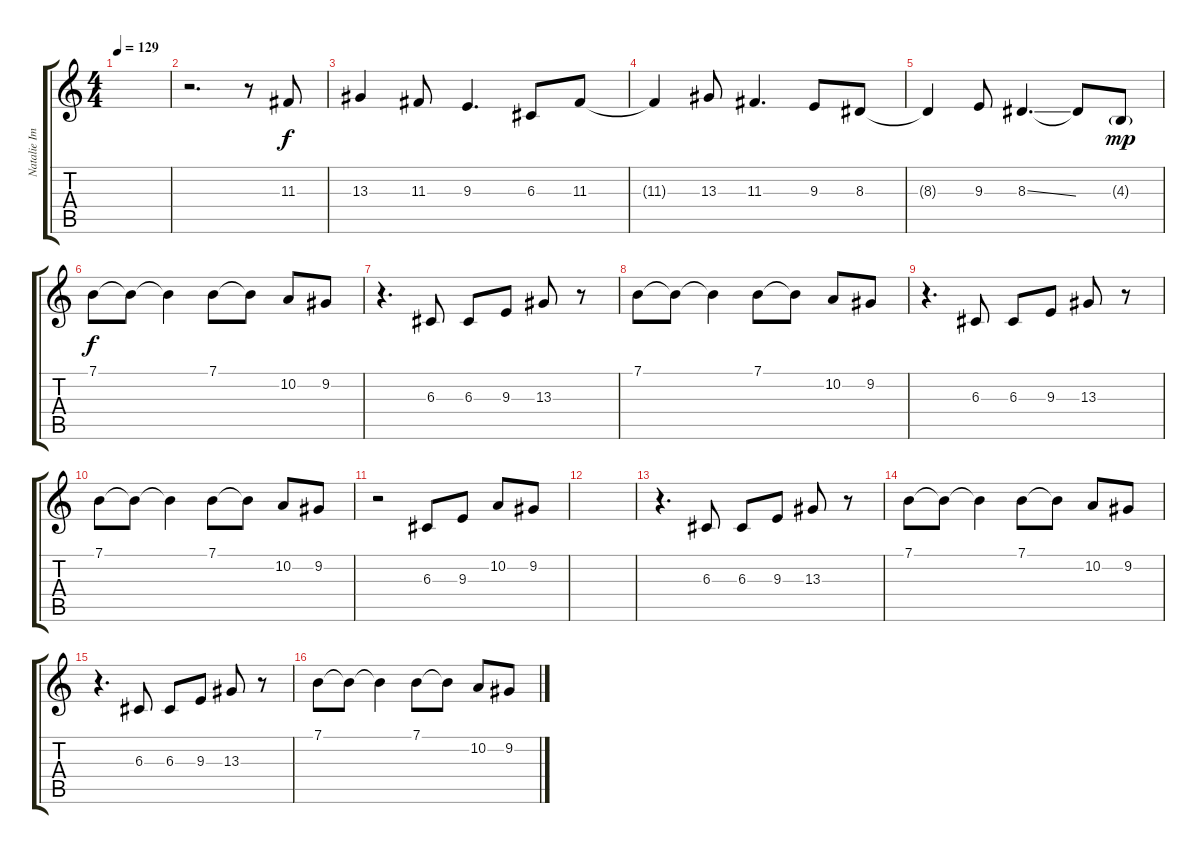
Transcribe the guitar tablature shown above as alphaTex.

\track ("Natalie Imbruglia's Beautifull Voice" "Natalie Im") {instrument lead6voice}
\staff {score tabs}
\tuning (E4 B3 G3 D3 A2 E2) {hide}
\ts (4 4)
\tempo 129
\clef g2
\ks c
|
r.2{d} r.8 11.3.8 |
13.3.4 11.3.8 9.3.4{d} 6.3.8 11.3.8 |
11.3{t}.4 13.3.8 11.3.4{d} 9.3.8 8.3.8 |
8.3{t}.4 9.3.8 8.3{ss}.4{d} 8.3{t}.8 4.3{g}.8{dy mp} |
7.1.8{dy f} 7.1{t}.8 7.1{t}.4 7.1.8 7.1{t}.8 10.2.8 9.2.8 |
r.4{d} 6.3.8 6.3.8 9.3.8 13.3.8 r.8 |
7.1.8 7.1{t}.8 7.1{t}.4 7.1.8 7.1{t}.8 10.2.8 9.2.8 |
r.4{d} 6.3.8 6.3.8 9.3.8 13.3.8 r.8 |
7.1.8 7.1{t}.8 7.1{t}.4 7.1.8 7.1{t}.8 10.2.8 9.2.8 |
r.2 6.3.8 9.3.8 10.2.8 9.2.8 |
|
r.4{d} 6.3.8 6.3.8 9.3.8 13.3.8 r.8 |
7.1.8 7.1{t}.8 7.1{t}.4 7.1.8 7.1{t}.8 10.2.8 9.2.8 |
r.4{d} 6.3.8 6.3.8 9.3.8 13.3.8 r.8 |
7.1.8 7.1{t}.8 7.1{t}.4 7.1.8 7.1{t}.8 10.2.8 9.2.8
